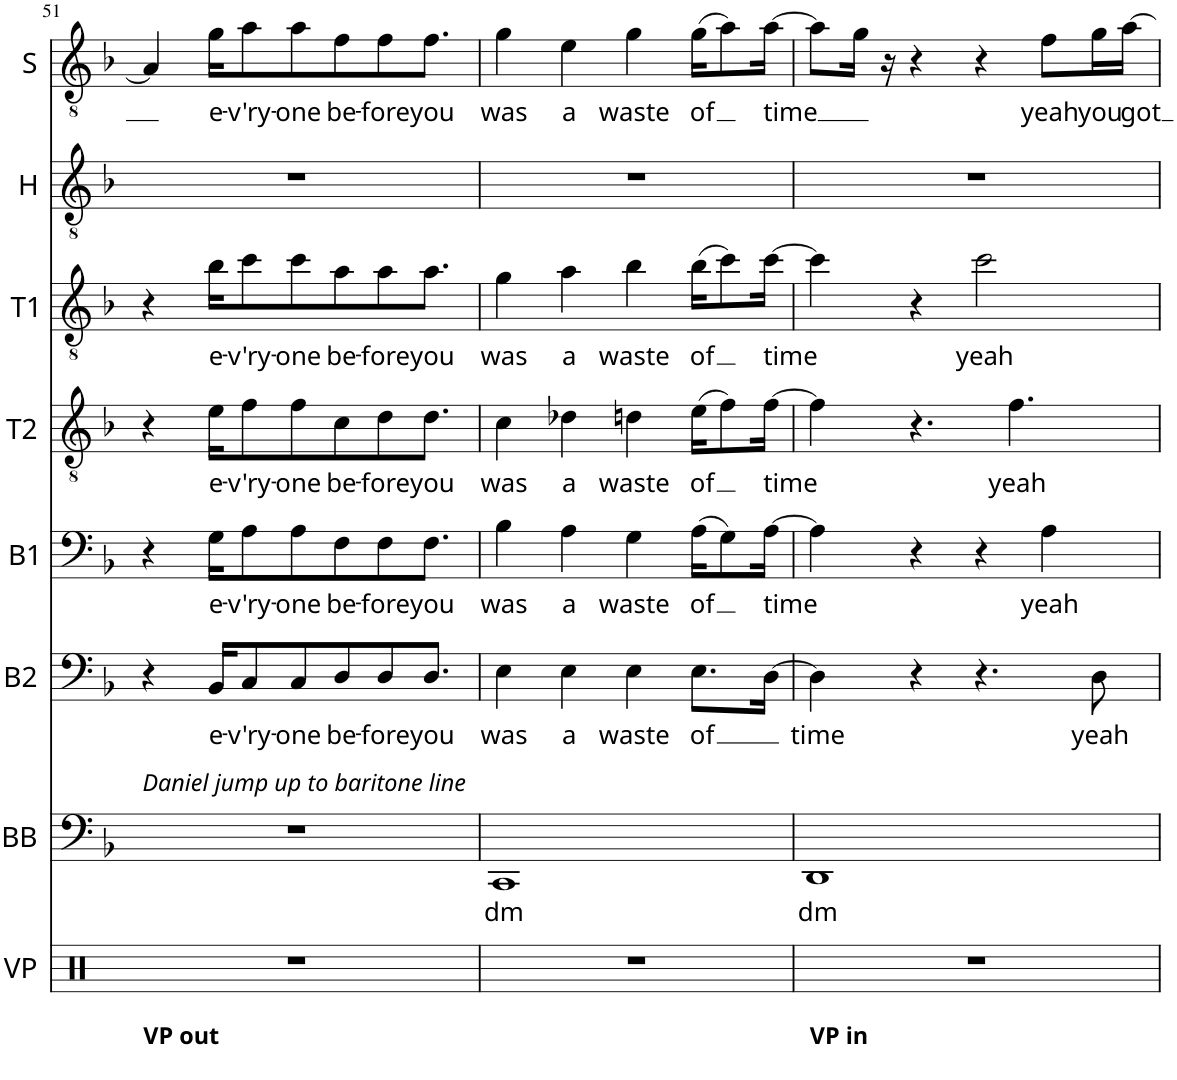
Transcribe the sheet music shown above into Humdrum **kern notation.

**kern	**kern	**text	**kern	**text	**kern	**text	**kern	**text	**kern	**text	**kern	**kern	**text
*part8	*part7	*part7	*part6	*part6	*part5	*part5	*part4	*part4	*part3	*part3	*part2	*part1	*part1
*staff8	*staff7	*staff7	*staff6	*staff6	*staff5	*staff5	*staff4	*staff4	*staff3	*staff3	*staff2	*staff1	*staff1
*I"Vocal Percussion	*I"Bass	*	*I"Baritone 2	*	*I"Baritone 1	*	*I"Tenor 2	*	*I"Tenor 1	*	*I"Harmony	*I"Solo	*
*I'VP	*	*	*I'B2	*	*I'B1	*	*I'T2	*	*I'T1	*	*I'H	*I'S	*
!!LO:PB:g=z
*clefX	*clefF4	*	*clefF4	*	*clefF4	*	*clefGv2	*	*clefGv2	*	*clefGv2	*clefGv2	*
*k[]	*k[b-]	*	*k[b-]	*	*k[b-]	*	*k[b-]	*	*k[b-]	*	*k[b-]	*k[b-]	*
*M4/4	*M4/4	*	*M4/4	*	*M4/4	*	*M4/4	*	*M4/4	*	*M4/4	*M4/4	*
=51	=51	=51	=51	=51	=51	=51	=51	=51	=51	=51	=51	=51	=51
!	!LO:TX:a:i:t=Daniel jump up to baritone line	!	!	!	!	!	!	!	!	!	!	!	!
!LO:TX:b:B:t=VP out	!	!	!	!	!	!	!	!	!	!	!	!	!
1r	1r	.	4r	.	4r	.	4r	.	4r	.	1r	4A/]	.
!	!	!	!	!LO:LY:b	!	!LO:LY:b	!	!LO:LY:b	!	!LO:LY:b	!	!	!LO:LY:b
.	.	.	16BB-/KL	e-	16G\KL	e-	16e\KL	e-	16b-\KL	e-	.	16g\KL	e-
!	!	!	!	!LO:LY:b	!	!LO:LY:b	!	!LO:LY:b	!	!LO:LY:b	!	!	!LO:LY:b
.	.	.	8C/	-v'ry-	8A\	-v'ry-	8f\	-v'ry-	8cc\	-v'ry-	.	8a\	-v'ry-
!	!	!	!	!LO:LY:b	!	!LO:LY:b	!	!LO:LY:b	!	!LO:LY:b	!	!	!LO:LY:b
.	.	.	8C/	-one	8A\	-one	8f\	-one	8cc\	-one	.	8a\	-one
!	!	!	!	!LO:LY:b	!	!LO:LY:b	!	!LO:LY:b	!	!LO:LY:b	!	!	!LO:LY:b
.	.	.	8D/	be-	8F\	be-	8c\	be-	8a\	be-	.	8f\	be-
!	!	!	!	!LO:LY:b	!	!LO:LY:b	!	!LO:LY:b	!	!LO:LY:b	!	!	!LO:LY:b
.	.	.	8D/	-fore	8F\	-fore	8d\	-fore	8a\	-fore	.	8f\	-fore
!	!	!	!	!LO:LY:b	!	!LO:LY:b	!	!LO:LY:b	!	!LO:LY:b	!	!	!LO:LY:b
.	.	.	8.D/J	you	8.F\J	you	8.d\J	you	8.a\J	you	.	8.f\J	you
=52	=52	=52	=52	=52	=52	=52	=52	=52	=52	=52	=52	=52	=52
!	!	!LO:LY:b	!	!LO:LY:b	!	!LO:LY:b	!	!LO:LY:b	!	!LO:LY:b	!	!	!LO:LY:b
1r	1CC	dm	4E\	was	4B-\	was	4c\	was	4g\	was	1r	4g\	was
!	!	!	!	!LO:LY:b	!	!LO:LY:b	!	!LO:LY:b	!	!LO:LY:b	!	!	!LO:LY:b
.	.	.	4E\	a	4A\	a	4d-X\	a	4a\	a	.	4e\	a
!	!	!	!	!LO:LY:b	!	!LO:LY:b	!	!LO:LY:b	!	!LO:LY:b	!	!	!LO:LY:b
.	.	.	4E\	waste	4G\	waste	4dn\	waste	4b-\	waste	.	4g\	waste
!	!	!	!	!LO:LY:b	!	!LO:LY:b	!	!LO:LY:b	!	!LO:LY:b	!	!	!LO:LY:b
.	.	.	8.E\L	of	(16A\KL	of	(16e\KL	of	(16b-\KL	of	.	(16g\KL	of
.	.	.	.	.	8G\)	.	8f\)	.	8cc\)	.	.	8a\)	.
!	!	!	!	!	!	!LO:LY:b	!	!LO:LY:b	!	!LO:LY:b	!	!	!LO:LY:b
.	.	.	[16D\Jk	.	[16A\Jk	time	[16f\Jk	time	[16cc\Jk	time	.	[16a\Jk	time
=53	=53	=53	=53	=53	=53	=53	=53	=53	=53	=53	=53	=53	=53
!LO:TX:b:B:t=VP in	!	!	!	!	!	!	!	!	!	!	!	!	!
!	!	!LO:LY:b	!	!LO:LY:b	!	!	!	!	!	!	!	!	!
1r	1DD	dm	4D\]	time	4A\]	.	4f\]	.	4cc\]	.	1r	8a\L]	.
.	.	.	.	.	.	.	.	.	.	.	.	16g\Jk	.
.	.	.	.	.	.	.	.	.	.	.	.	16r	.
.	.	.	4r	.	4r	.	4.r	.	4r	.	.	4r	.
!	!	!	!	!	!	!	!	!	!	!LO:LY:b	!	!	!
.	.	.	4.r	.	4r	.	.	.	2cc\	yeah	.	4r	.
!	!	!	!	!	!	!	!	!LO:LY:b	!	!	!	!	!
.	.	.	.	.	.	.	4.f\	yeah	.	.	.	.	.
!	!	!	!	!	!	!LO:LY:b	!	!	!	!	!	!	!LO:LY:b
.	.	.	.	.	4A\	yeah	.	.	.	.	.	8f\L	yeah
!	!	!	!	!LO:LY:b	!	!	!	!	!	!	!	!	!LO:LY:b
.	.	.	8D\	yeah	.	.	.	.	.	.	.	16g\L	you
!	!	!	!	!	!	!	!	!	!	!	!	!	!LO:LY:b
.	.	.	.	.	.	.	.	.	.	.	.	[16a\JJ	got
=	=	=	=	=	=	=	=	=	=	=	=	=	=
*-	*-	*-	*-	*-	*-	*-	*-	*-	*-	*-	*-	*-	*-
